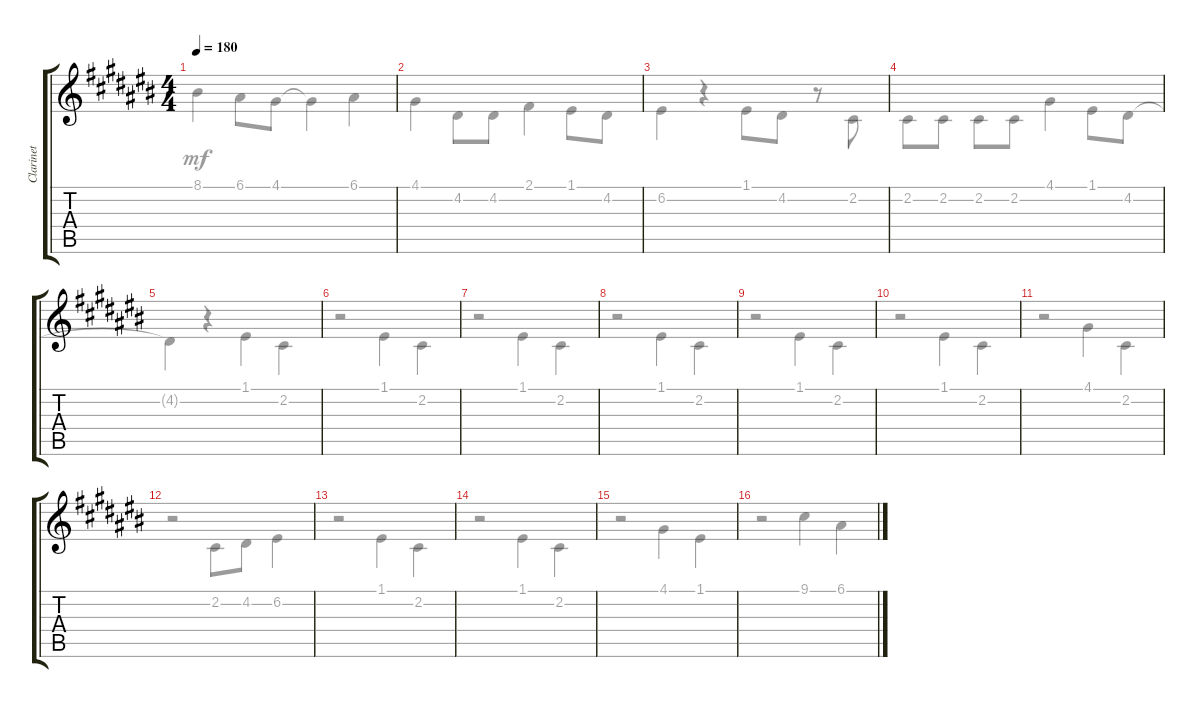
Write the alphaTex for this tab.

\track ("Clarinet" "Clarinet") {instrument altosax}
\staff {score tabs}
\tuning (E4 B3 G3 D3 A2 E2) {hide}
\voice
\ts (4 4)
\tempo 180
\clef g2
\ks c#
|
|
|
|
|
|
|
|
|
|
|
|
|
|
|
\voice
\clef g2
\ks c#
8.1{t}.4{dy mf} 6.1.8 4.1.8 4.1{t}.4 6.1.4 |
4.1.4 4.2.8 4.2.8 2.1.4 1.1.8 4.2.8 |
6.2.4 r.4 1.1.8 4.2.8 r.8 2.2.8 |
2.2.8 2.2.8 2.2.8 2.2.8 4.1.4 1.1.8 4.2.8 |
4.2{t}.4 r.4 1.1.4 2.2.4 |
r.2 1.1.4 2.2.4 |
r.2 1.1.4 2.2.4 |
r.2 1.1.4 2.2.4 |
r.2 1.1.4 2.2.4 |
r.2 1.1.4 2.2.4 |
r.2 4.1.4 2.2.4 |
r.2 2.2.8 4.2.8 6.2.4 |
r.2 1.1.4 2.2.4 |
r.2 1.1.4 2.2.4 |
r.2 4.1.4 1.1.4 |
r.2 9.1.4 6.1.4
